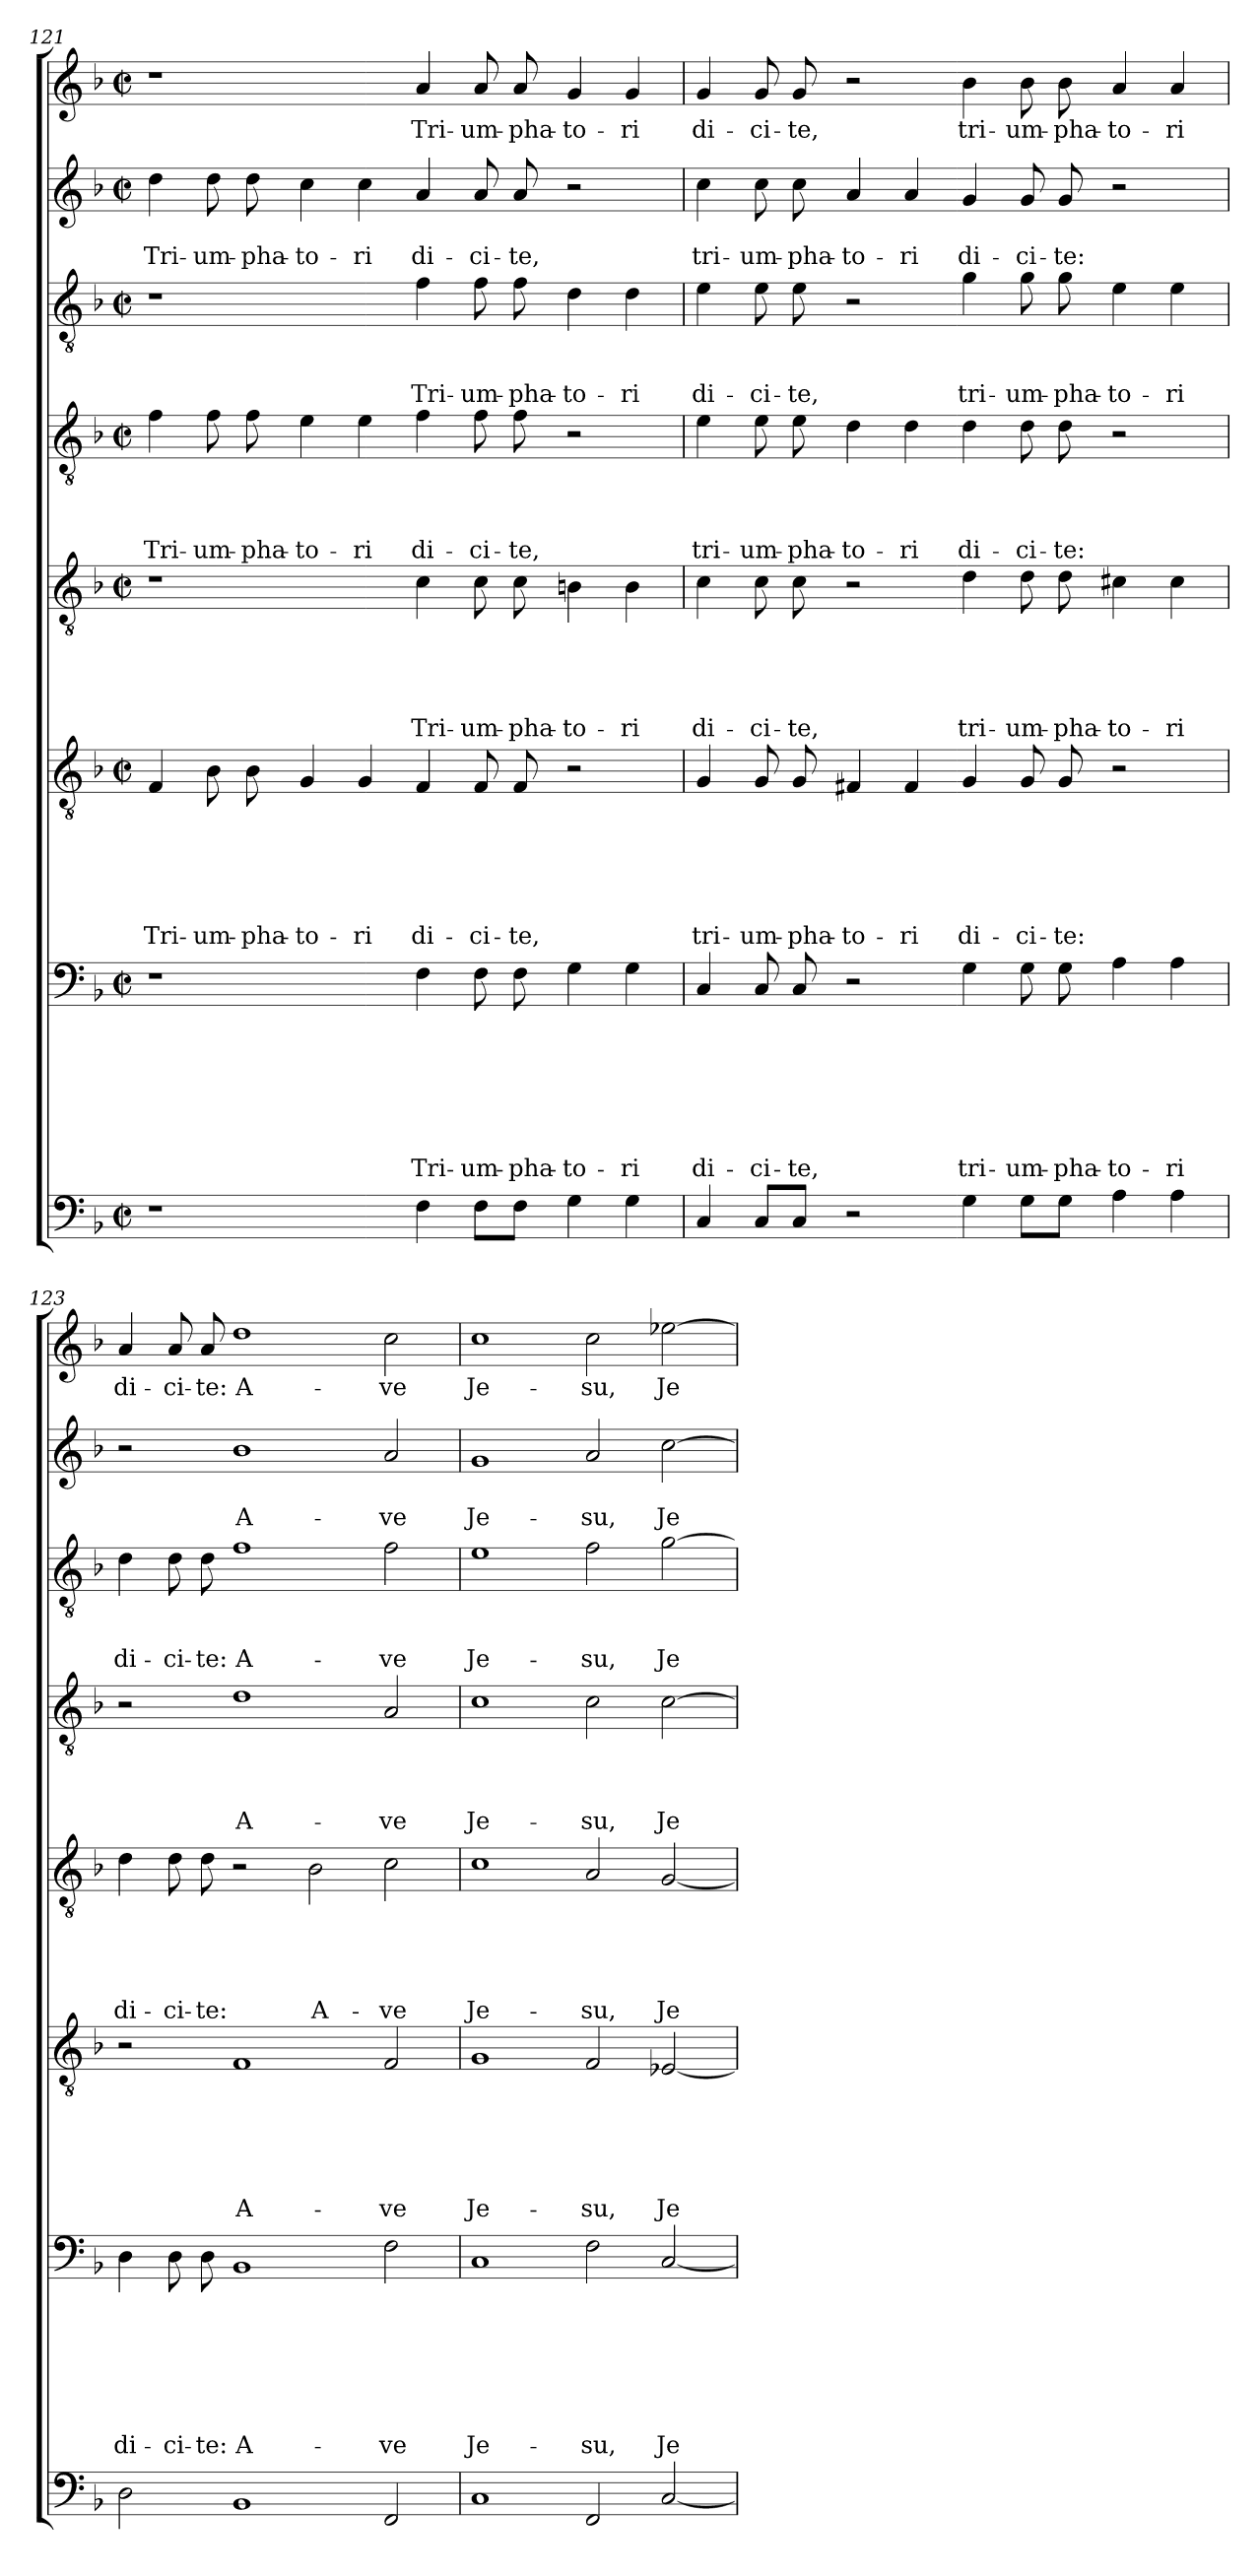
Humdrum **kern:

**kern	**kern	**text	**text	**text	**text	**text	**text	**text	**kern	**text	**text	**text	**text	**text	**text	**kern	**text	**text	**text	**text	**text	**kern	**text	**text	**text	**text	**kern	**text	**text	**text	**kern	**text	**text	**kern	**text
*part8	*part7	*part7	*part7	*part7	*part7	*part7	*part7	*part7	*part6	*part6	*part6	*part6	*part6	*part6	*part6	*part5	*part5	*part5	*part5	*part5	*part5	*part4	*part4	*part4	*part4	*part4	*part3	*part3	*part3	*part3	*part2	*part2	*part2	*part1	*part1
*staff8	*staff7	*staff7	*staff7	*staff7	*staff7	*staff7	*staff7	*staff7	*staff6	*staff6	*staff6	*staff6	*staff6	*staff6	*staff6	*staff5	*staff5	*staff5	*staff5	*staff5	*staff5	*staff4	*staff4	*staff4	*staff4	*staff4	*staff3	*staff3	*staff3	*staff3	*staff2	*staff2	*staff2	*staff1	*staff1
*clefF4	*clefF4	*	*	*	*	*	*	*	*clefGv2	*	*	*	*	*	*	*clefGv2	*	*	*	*	*	*clefGv2	*	*	*	*	*clefGv2	*	*	*	*clefG2	*	*	*clefG2	*
*k[b-]	*k[b-]	*	*	*	*	*	*	*	*k[b-]	*	*	*	*	*	*	*k[b-]	*	*	*	*	*	*k[b-]	*	*	*	*	*k[b-]	*	*	*	*k[b-]	*	*	*k[b-]	*
*F:	*F:	*	*	*	*	*	*	*	*F:	*	*	*	*	*	*	*F:	*	*	*	*	*	*F:	*	*	*	*	*F:	*	*	*	*F:	*	*	*F:	*
*M2/2	*M2/2	*	*	*	*	*	*	*	*M2/2	*	*	*	*	*	*	*M2/2	*	*	*	*	*	*M2/2	*	*	*	*	*M2/2	*	*	*	*M2/2	*	*	*M2/2	*
*met(c|)	*met(c|)	*	*	*	*	*	*	*	*met(c|)	*	*	*	*	*	*	*met(c|)	*	*	*	*	*	*met(c|)	*	*	*	*	*met(c|)	*	*	*	*met(c|)	*	*	*met(c|)	*
=121	=121	=121	=121	=121	=121	=121	=121	=121	=121	=121	=121	=121	=121	=121	=121	=121	=121	=121	=121	=121	=121	=121	=121	=121	=121	=121	=121	=121	=121	=121	=121	=121	=121	=121	=121
1r	1r	.	.	.	.	.	.	.	4F/	.	.	.	.	.	Tri-	1r	.	.	.	.	.	4f\	.	.	.	Tri-	1r	.	.	.	4dd\	.	Tri-	1r	.
.	.	.	.	.	.	.	.	.	8B-\	.	.	.	.	.	-um-	.	.	.	.	.	.	8f\	.	.	.	-um-	.	.	.	.	8dd\	.	-um-	.	.
.	.	.	.	.	.	.	.	.	8B-\	.	.	.	.	.	-pha-	.	.	.	.	.	.	8f\	.	.	.	-pha-	.	.	.	.	8dd\	.	-pha-	.	.
.	.	.	.	.	.	.	.	.	4G/	.	.	.	.	.	-to-	.	.	.	.	.	.	4e\	.	.	.	-to-	.	.	.	.	4cc\	.	-to-	.	.
.	.	.	.	.	.	.	.	.	4G/	.	.	.	.	.	-ri	.	.	.	.	.	.	4e\	.	.	.	-ri	.	.	.	.	4cc\	.	-ri	.	.
4F\	4F\	.	.	.	.	.	.	Tri-	4F/	.	.	.	.	.	di-	4c\	.	.	.	.	Tri-	4f\	.	.	.	di-	4f\	.	.	Tri-	4a/	.	di-	4a/	Tri-
8F\L	8F\	.	.	.	.	.	.	-um-	8F/	.	.	.	.	.	-ci-	8c\	.	.	.	.	-um-	8f\	.	.	.	-ci-	8f\	.	.	-um-	8a/	.	-ci-	8a/	-um-
8F\J	8F\	.	.	.	.	.	.	-pha-	8F/	.	.	.	.	.	-te,	8c\	.	.	.	.	-pha-	8f\	.	.	.	-te,	8f\	.	.	-pha-	8a/	.	-te,	8a/	-pha-
4G\	4G\	.	.	.	.	.	.	-to-	2r	.	.	.	.	.	.	4Bn\	.	.	.	.	-to-	2r	.	.	.	.	4d\	.	.	-to-	2r	.	.	4g/	-to-
4G\	4G\	.	.	.	.	.	.	-ri	.	.	.	.	.	.	.	4B\	.	.	.	.	-ri	.	.	.	.	.	4d\	.	.	-ri	.	.	.	4g/	-ri
=122	=122	=122	=122	=122	=122	=122	=122	=122	=122	=122	=122	=122	=122	=122	=122	=122	=122	=122	=122	=122	=122	=122	=122	=122	=122	=122	=122	=122	=122	=122	=122	=122	=122	=122	=122
4C/	4C/	.	.	.	.	.	.	di-	4G/	.	.	.	.	.	tri-	4c\	.	.	.	.	di-	4e\	.	.	.	tri-	4e\	.	.	di-	4cc\	.	tri-	4g/	di-
8C/L	8C/	.	.	.	.	.	.	-ci-	8G/	.	.	.	.	.	-um-	8c\	.	.	.	.	-ci-	8e\	.	.	.	-um-	8e\	.	.	-ci-	8cc\	.	-um-	8g/	-ci-
8C/J	8C/	.	.	.	.	.	.	-te,	8G/	.	.	.	.	.	-pha-	8c\	.	.	.	.	-te,	8e\	.	.	.	-pha-	8e\	.	.	-te,	8cc\	.	-pha-	8g/	-te,
2r	2r	.	.	.	.	.	.	.	4F#X/	.	.	.	.	.	-to-	2r	.	.	.	.	.	4d\	.	.	.	-to-	2r	.	.	.	4a/	.	-to-	2r	.
.	.	.	.	.	.	.	.	.	4F#/	.	.	.	.	.	-ri	.	.	.	.	.	.	4d\	.	.	.	-ri	.	.	.	.	4a/	.	-ri	.	.
4G\	4G\	.	.	.	.	.	.	tri-	4G/	.	.	.	.	.	di-	4d\	.	.	.	.	tri-	4d\	.	.	.	di-	4g\	.	.	tri-	4g/	.	di-	4b-\	tri-
8G\L	8G\	.	.	.	.	.	.	-um-	8G/	.	.	.	.	.	-ci-	8d\	.	.	.	.	-um-	8d\	.	.	.	-ci-	8g\	.	.	-um-	8g/	.	-ci-	8b-\	-um-
8G\J	8G\	.	.	.	.	.	.	-pha-	8G/	.	.	.	.	.	-te:	8d\	.	.	.	.	-pha-	8d\	.	.	.	-te:	8g\	.	.	-pha-	8g/	.	-te:	8b-\	-pha-
4A\	4A\	.	.	.	.	.	.	-to-	2r	.	.	.	.	.	.	4c#X\	.	.	.	.	-to-	2r	.	.	.	.	4e\	.	.	-to-	2r	.	.	4a/	-to-
4A\	4A\	.	.	.	.	.	.	-ri	.	.	.	.	.	.	.	4c#\	.	.	.	.	-ri	.	.	.	.	.	4e\	.	.	-ri	.	.	.	4a/	-ri
!!LO:LB:g=z
=123	=123	=123	=123	=123	=123	=123	=123	=123	=123	=123	=123	=123	=123	=123	=123	=123	=123	=123	=123	=123	=123	=123	=123	=123	=123	=123	=123	=123	=123	=123	=123	=123	=123	=123	=123
2D\	4D\	.	.	.	.	.	.	di-	2r	.	.	.	.	.	.	4d\	.	.	.	.	di-	2r	.	.	.	.	4d\	.	.	di-	2r	.	.	4a/	di-
.	8D\	.	.	.	.	.	.	-ci-	.	.	.	.	.	.	.	8d\	.	.	.	.	-ci-	.	.	.	.	.	8d\	.	.	-ci-	.	.	.	8a/	-ci-
.	8D\	.	.	.	.	.	.	-te:	.	.	.	.	.	.	.	8d\	.	.	.	.	-te:	.	.	.	.	.	8d\	.	.	-te:	.	.	.	8a/	-te:
1BB-	1BB-	.	.	.	.	.	.	A-	1F	.	.	.	.	.	A-	2r	.	.	.	.	.	1d	.	.	.	A-	1f	.	.	A-	1b-	.	A-	1dd	A-
.	.	.	.	.	.	.	.	.	.	.	.	.	.	.	.	2B-\	.	.	.	.	A-	.	.	.	.	.	.	.	.	.	.	.	.	.	.
2FF/	2F\	.	.	.	.	.	.	-ve	2F/	.	.	.	.	.	-ve	2c\	.	.	.	.	-ve	2A/	.	.	.	-ve	2f\	.	.	-ve	2a/	.	-ve	2cc\	-ve
=124	=124	=124	=124	=124	=124	=124	=124	=124	=124	=124	=124	=124	=124	=124	=124	=124	=124	=124	=124	=124	=124	=124	=124	=124	=124	=124	=124	=124	=124	=124	=124	=124	=124	=124	=124
1C	1C	.	.	.	.	.	.	Je-	1G	.	.	.	.	.	Je-	1c	.	.	.	.	Je-	1c	.	.	.	Je-	1e	.	.	Je-	1g	.	Je-	1cc	Je-
2FF/	2F\	.	.	.	.	.	.	-su,	2F/	.	.	.	.	.	-su,	2A/	.	.	.	.	-su,	2c\	.	.	.	-su,	2f\	.	.	-su,	2a/	.	-su,	2cc\	-su,
[2C/	[2C/	.	.	.	.	.	.	Je-	[2E-X/	.	.	.	.	.	Je-	[2G/	.	.	.	.	Je-	[2c\	.	.	.	Je-	[2g\	.	.	Je-	[2cc\	.	Je-	[2ee-X\	Je-
=	=	=	=	=	=	=	=	=	=	=	=	=	=	=	=	=	=	=	=	=	=	=	=	=	=	=	=	=	=	=	=	=	=	=	=
*-	*-	*-	*-	*-	*-	*-	*-	*-	*-	*-	*-	*-	*-	*-	*-	*-	*-	*-	*-	*-	*-	*-	*-	*-	*-	*-	*-	*-	*-	*-	*-	*-	*-	*-	*-
